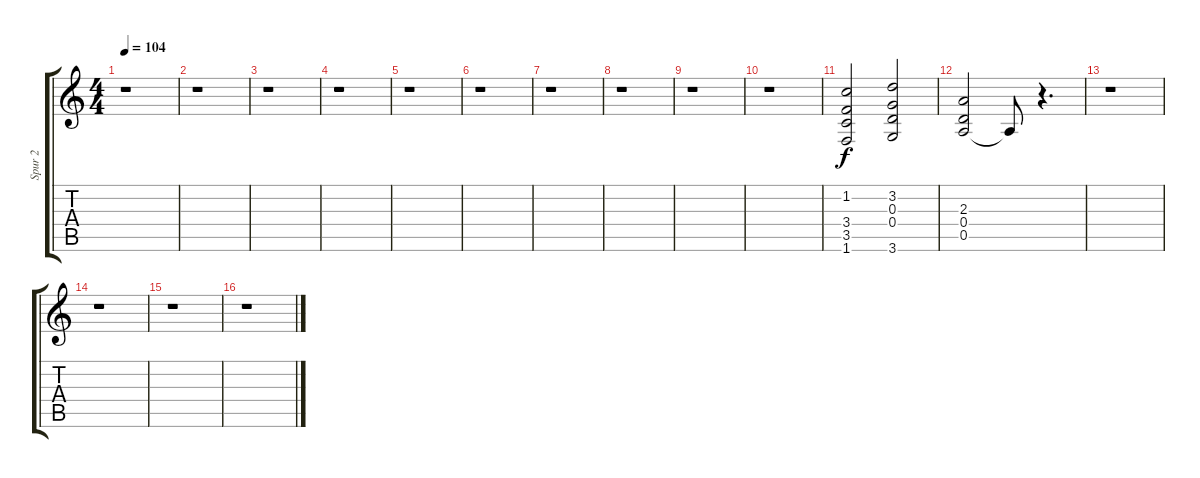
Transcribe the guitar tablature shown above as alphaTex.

\track ("Spur 2" "Spur 2") {instrument distortionguitar}
\staff {score tabs}
\tuning (E4 B3 G3 D3 A2 E2) {hide}
\ts (4 4)
\tempo 104
\clef g2
\ks c
r.1{dy f instrument distortionguitar} |
r.1 |
r.1 |
r.1 |
r.1 |
r.1 |
r.1 |
r.1 |
r.1 |
r.1 |
(1.2 3.4 3.5 1.6).2 (3.2 0.3 0.4 3.6).2 |
(2.3 0.4 0.5).2 0.5{t}.8 r.4{d} |
r.1 |
r.1 |
r.1 |
r.1
